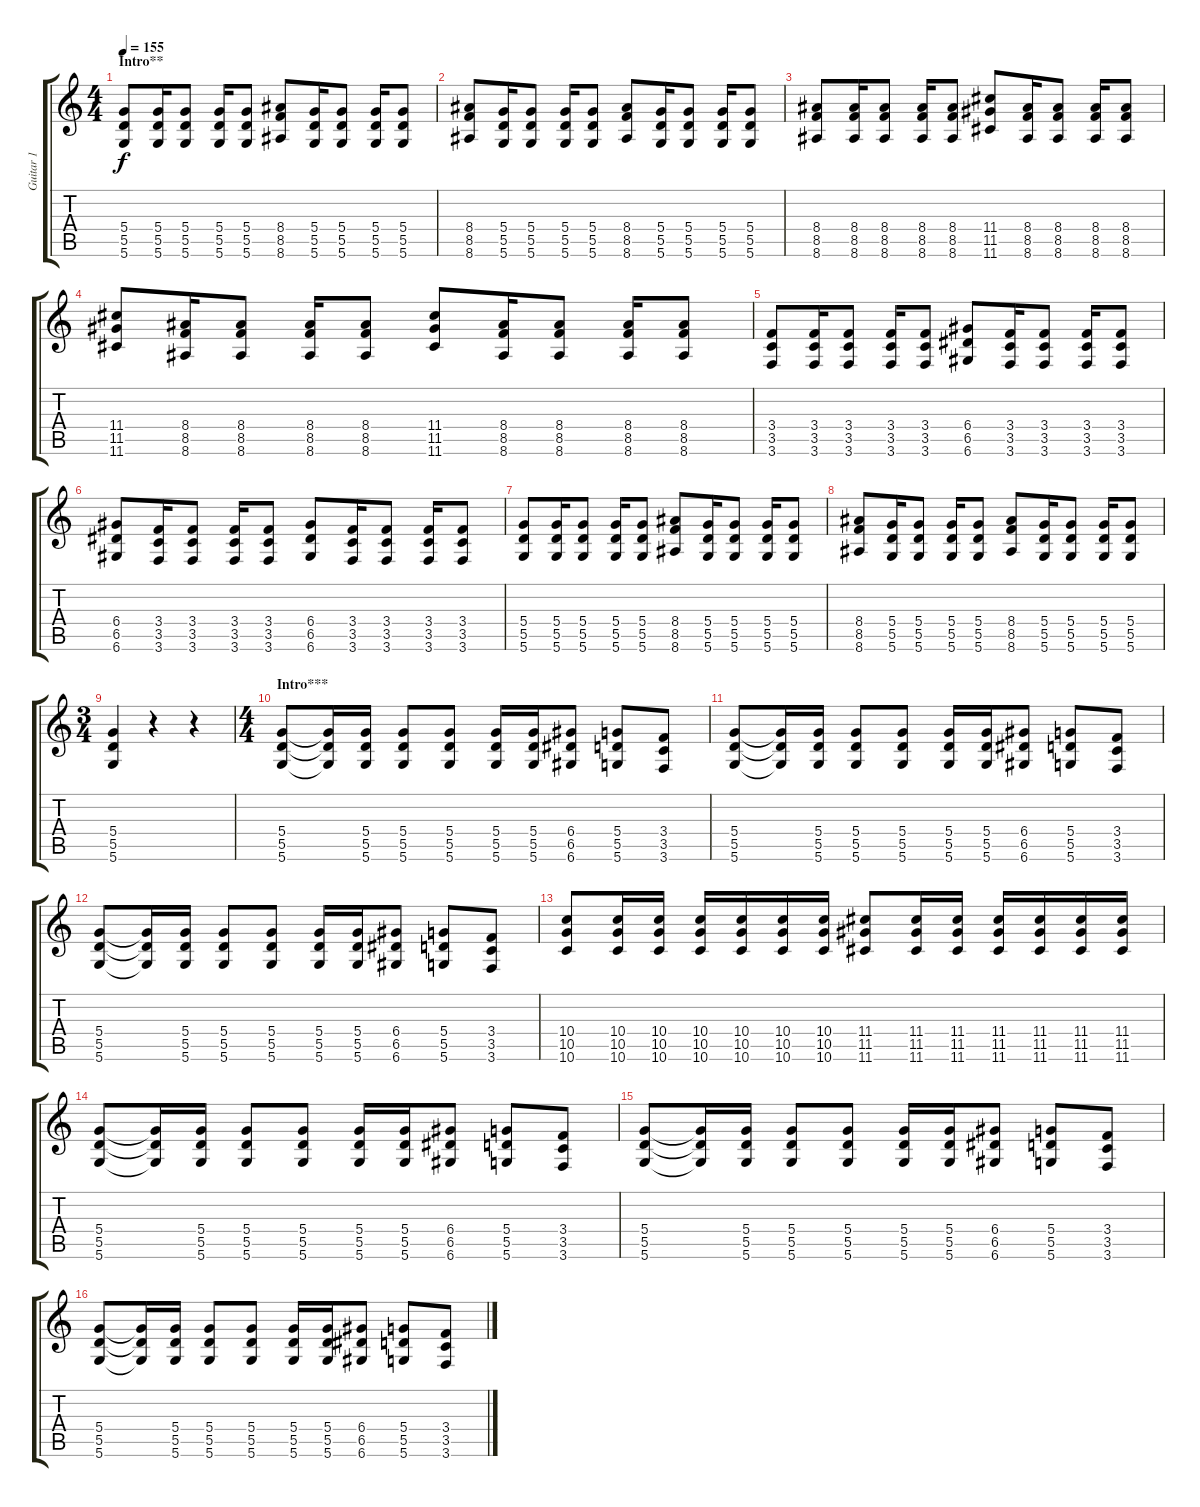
\track ("Guitar 1" "Guitar 1") {instrument distortionguitar}
\staff {score tabs}
\tuning (E4 B3 G3 D3 A2 D2) {hide}
\ts (4 4)
\section ("" "Intro**")
\tempo 155
\clef g2
\ks c
(5.4 5.5 5.6).8{dy f} (5.4 5.5 5.6).16 (5.4 5.5 5.6).8 (5.4 5.5 5.6).16 (5.4 5.5 5.6).8 (8.4 8.5 8.6).8 (5.4 5.5 5.6).16 (5.4 5.5 5.6).8 (5.4 5.5 5.6).16 (5.4 5.5 5.6).8 |
(8.4 8.5 8.6).8 (5.4 5.5 5.6).16 (5.4 5.5 5.6).8 (5.4 5.5 5.6).16 (5.4 5.5 5.6).8 (8.4 8.5 8.6).8 (5.4 5.5 5.6).16 (5.4 5.5 5.6).8 (5.4 5.5 5.6).16 (5.4 5.5 5.6).8 |
(8.4 8.5 8.6).8 (8.4 8.5 8.6).16 (8.4 8.5 8.6).8 (8.4 8.5 8.6).16 (8.4 8.5 8.6).8 (11.4 11.5 11.6).8 (8.4 8.5 8.6).16 (8.4 8.5 8.6).8 (8.4 8.5 8.6).16 (8.4 8.5 8.6).8 |
(11.4 11.5 11.6).8 (8.4 8.5 8.6).16 (8.4 8.5 8.6).8 (8.4 8.5 8.6).16 (8.4 8.5 8.6).8 (11.4 11.5 11.6).8 (8.4 8.5 8.6).16 (8.4 8.5 8.6).8 (8.4 8.5 8.6).16 (8.4 8.5 8.6).8 |
(3.4 3.5 3.6).8 (3.4 3.5 3.6).16 (3.4 3.5 3.6).8 (3.4 3.5 3.6).16 (3.4 3.5 3.6).8 (6.4 6.5 6.6).8 (3.4 3.5 3.6).16 (3.4 3.5 3.6).8 (3.4 3.5 3.6).16 (3.4 3.5 3.6).8 |
(6.4 6.5 6.6).8 (3.4 3.5 3.6).16 (3.4 3.5 3.6).8 (3.4 3.5 3.6).16 (3.4 3.5 3.6).8 (6.4 6.5 6.6).8 (3.4 3.5 3.6).16 (3.4 3.5 3.6).8 (3.4 3.5 3.6).16 (3.4 3.5 3.6).8 |
(5.4 5.5 5.6).8 (5.4 5.5 5.6).16 (5.4 5.5 5.6).8 (5.4 5.5 5.6).16 (5.4 5.5 5.6).8 (8.4 8.5 8.6).8 (5.4 5.5 5.6).16 (5.4 5.5 5.6).8 (5.4 5.5 5.6).16 (5.4 5.5 5.6).8 |
(8.4 8.5 8.6).8 (5.4 5.5 5.6).16 (5.4 5.5 5.6).8 (5.4 5.5 5.6).16 (5.4 5.5 5.6).8 (8.4 8.5 8.6).8 (5.4 5.5 5.6).16 (5.4 5.5 5.6).8 (5.4 5.5 5.6).16 (5.4 5.5 5.6).8 |
\ts (3 4)
(5.4 5.5 5.6).4 r.4 r.4 |
\ts (4 4)
\section ("" "Intro***")
(5.4 5.5 5.6).8 (5.4{t} 5.5{t} 5.6{t}).16 (5.4 5.5 5.6).16 (5.4 5.5 5.6).8 (5.4 5.5 5.6).8 (5.4 5.5 5.6).16 (5.4 5.5 5.6).16 (6.4 6.5 6.6).8 (5.4 5.5 5.6).8 (3.4 3.5 3.6).8 |
(5.4 5.5 5.6).8 (5.4{t} 5.5{t} 5.6{t}).16 (5.4 5.5 5.6).16 (5.4 5.5 5.6).8 (5.4 5.5 5.6).8 (5.4 5.5 5.6).16 (5.4 5.5 5.6).16 (6.4 6.5 6.6).8 (5.4 5.5 5.6).8 (3.4 3.5 3.6).8 |
(5.4 5.5 5.6).8 (5.4{t} 5.5{t} 5.6{t}).16 (5.4 5.5 5.6).16 (5.4 5.5 5.6).8 (5.4 5.5 5.6).8 (5.4 5.5 5.6).16 (5.4 5.5 5.6).16 (6.4 6.5 6.6).8 (5.4 5.5 5.6).8 (3.4 3.5 3.6).8 |
(10.4 10.5 10.6).8 (10.4 10.5 10.6).16 (10.4 10.5 10.6).16 (10.4 10.5 10.6).16 (10.4 10.5 10.6).16 (10.4 10.5 10.6).16 (10.4 10.5 10.6).16 (11.4 11.5 11.6).8 (11.4 11.5 11.6).16 (11.4 11.5 11.6).16 (11.4 11.5 11.6).16 (11.4 11.5 11.6).16 (11.4 11.5 11.6).16 (11.4 11.5 11.6).16 |
(5.4 5.5 5.6).8 (5.4{t} 5.5{t} 5.6{t}).16 (5.4 5.5 5.6).16 (5.4 5.5 5.6).8 (5.4 5.5 5.6).8 (5.4 5.5 5.6).16 (5.4 5.5 5.6).16 (6.4 6.5 6.6).8 (5.4 5.5 5.6).8 (3.4 3.5 3.6).8 |
(5.4 5.5 5.6).8 (5.4{t} 5.5{t} 5.6{t}).16 (5.4 5.5 5.6).16 (5.4 5.5 5.6).8 (5.4 5.5 5.6).8 (5.4 5.5 5.6).16 (5.4 5.5 5.6).16 (6.4 6.5 6.6).8 (5.4 5.5 5.6).8 (3.4 3.5 3.6).8 |
(5.4 5.5 5.6).8 (5.4{t} 5.5{t} 5.6{t}).16 (5.4 5.5 5.6).16 (5.4 5.5 5.6).8 (5.4 5.5 5.6).8 (5.4 5.5 5.6).16 (5.4 5.5 5.6).16 (6.4 6.5 6.6).8 (5.4 5.5 5.6).8 (3.4 3.5 3.6).8
